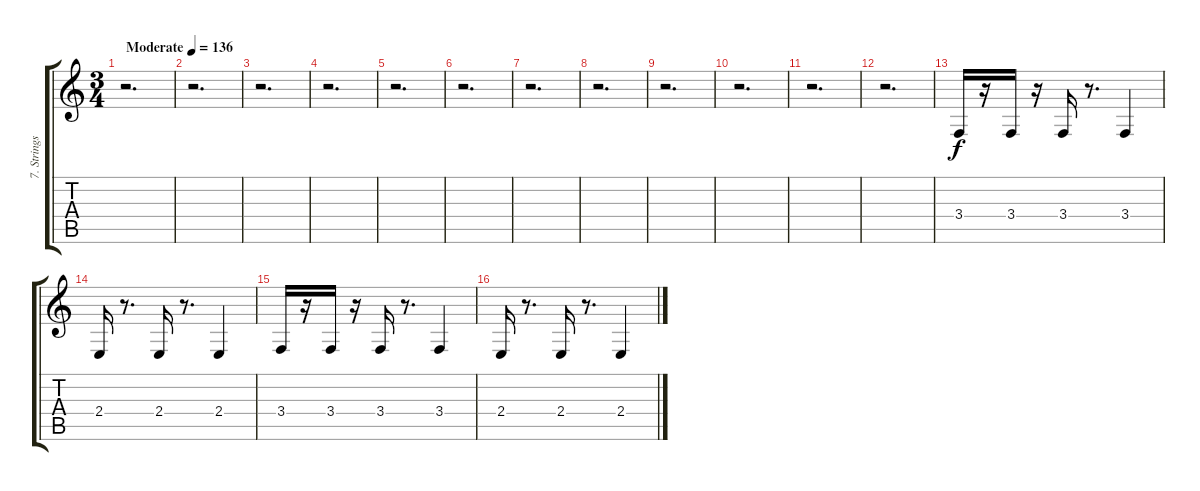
\track ("7. Strings2" "7. Strings") {instrument stringensemble1}
\staff {score tabs}
\tuning (E4 B3 G3 D3 A2 E2) {hide}
\ts (3 4)
\tempo (136 "Moderate")
\clef g2
\ks c
r.2{d dy f instrument stringensemble1} |
r.2{d} |
r.2{d} |
r.2{d} |
r.2{d} |
r.2{d} |
r.2{d} |
r.2{d} |
r.2{d} |
r.2{d} |
r.2{d} |
r.2{d} |
3.4.16{instrument stringensemble1} r.16 3.4.16 r.16 3.4.16 r.8{d} 3.4.4 |
2.4.16 r.8{d} 2.4.16 r.8{d} 2.4.4 |
3.4.16 r.16 3.4.16 r.16 3.4.16 r.8{d} 3.4.4 |
2.4.16 r.8{d} 2.4.16 r.8{d} 2.4.4
